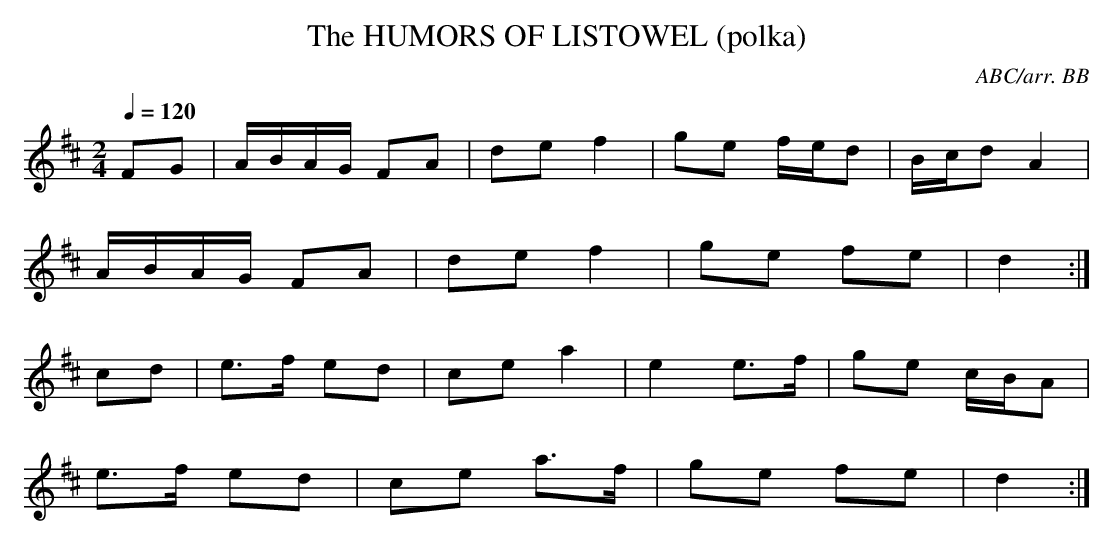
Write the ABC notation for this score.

X:1
T:HUMORS OF LISTOWEL (polka), The
C:ABC/arr. BB
M:2/4
L:1/8
Q:1/4=120
K:D
FG|A/B/A/G/ FA|de f2|ge f/e/d|B/c/d A2|
A/B/A/G/ FA|de f2|ge fe|d2:|
cd|e>f ed|ce a2|e2 e>f|ge c/B/A|
e>f ed|ce a>f|ge fe|d2:|
